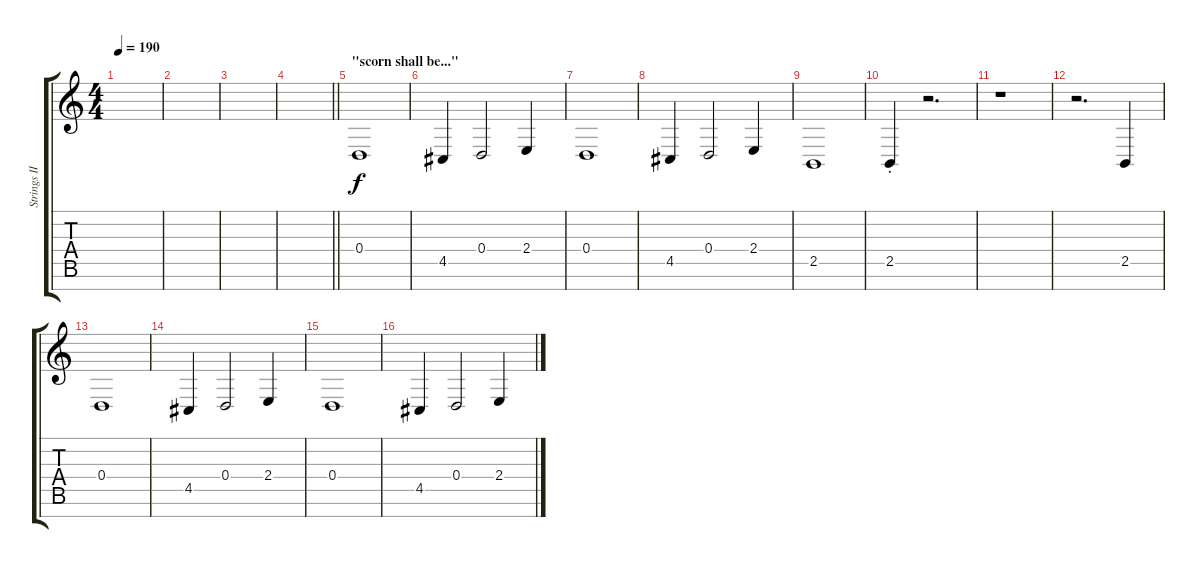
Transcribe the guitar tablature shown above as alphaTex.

\track ("Strings II" "Strings II") {instrument stringensemble1}
\staff {score tabs}
\tuning (E4 B3 G3 D3 A2 E2 B1) {hide}
\ts (4 4)
\tempo 190
\clef g2
\ks c
|
|
|
\barLineRight lightlight
|
\section ("" "\"scorn shall be...\"")
0.4.1 |
4.5.4 0.4.2 2.4.4 |
0.4.1 |
4.5.4 0.4.2 2.4.4 |
2.5.1 |
2.5{st}.4 r.2{d} |
r.1 |
r.2{d} 2.5.4 |
0.4.1 |
4.5.4 0.4.2 2.4.4 |
0.4.1 |
4.5.4 0.4.2 2.4.4
